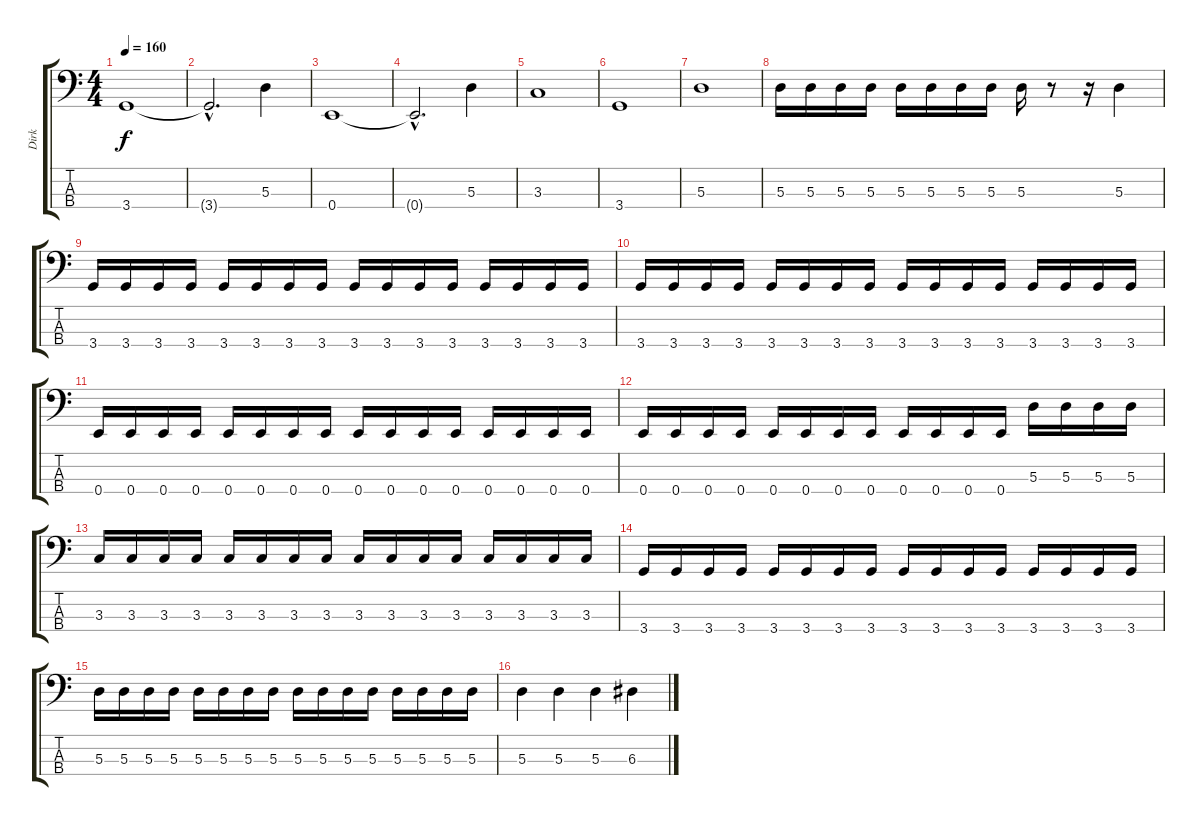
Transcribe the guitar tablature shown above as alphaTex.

\track ("Dirk" "Dirk") {instrument electricbasspick}
\staff {score tabs}
\tuning (G2 D2 A1 E1) {hide}
\ts (4 4)
\tempo 160
\clef f4
\ks c
3.4.1{dy f} |
3.4{hac t}.2{d} 5.3.4 |
0.4.1 |
0.4{hac t}.2{d} 5.3.4 |
3.3.1 |
3.4.1 |
5.3.1 |
5.3.16 5.3.16 5.3.16 5.3.16 5.3.16 5.3.16 5.3.16 5.3.16 5.3.16 r.8 r.16 5.3.4 |
3.4.16 3.4.16 3.4.16 3.4.16 3.4.16 3.4.16 3.4.16 3.4.16 3.4.16 3.4.16 3.4.16 3.4.16 3.4.16 3.4.16 3.4.16 3.4.16 |
3.4.16 3.4.16 3.4.16 3.4.16 3.4.16 3.4.16 3.4.16 3.4.16 3.4.16 3.4.16 3.4.16 3.4.16 3.4.16 3.4.16 3.4.16 3.4.16 |
0.4.16 0.4.16 0.4.16 0.4.16 0.4.16 0.4.16 0.4.16 0.4.16 0.4.16 0.4.16 0.4.16 0.4.16 0.4.16 0.4.16 0.4.16 0.4.16 |
0.4.16 0.4.16 0.4.16 0.4.16 0.4.16 0.4.16 0.4.16 0.4.16 0.4.16 0.4.16 0.4.16 0.4.16 5.3.16 5.3.16 5.3.16 5.3.16 |
3.3.16 3.3.16 3.3.16 3.3.16 3.3.16 3.3.16 3.3.16 3.3.16 3.3.16 3.3.16 3.3.16 3.3.16 3.3.16 3.3.16 3.3.16 3.3.16 |
3.4.16 3.4.16 3.4.16 3.4.16 3.4.16 3.4.16 3.4.16 3.4.16 3.4.16 3.4.16 3.4.16 3.4.16 3.4.16 3.4.16 3.4.16 3.4.16 |
5.3.16 5.3.16 5.3.16 5.3.16 5.3.16 5.3.16 5.3.16 5.3.16 5.3.16 5.3.16 5.3.16 5.3.16 5.3.16 5.3.16 5.3.16 5.3.16 |
5.3.4 5.3.4 5.3.4 6.3.4
